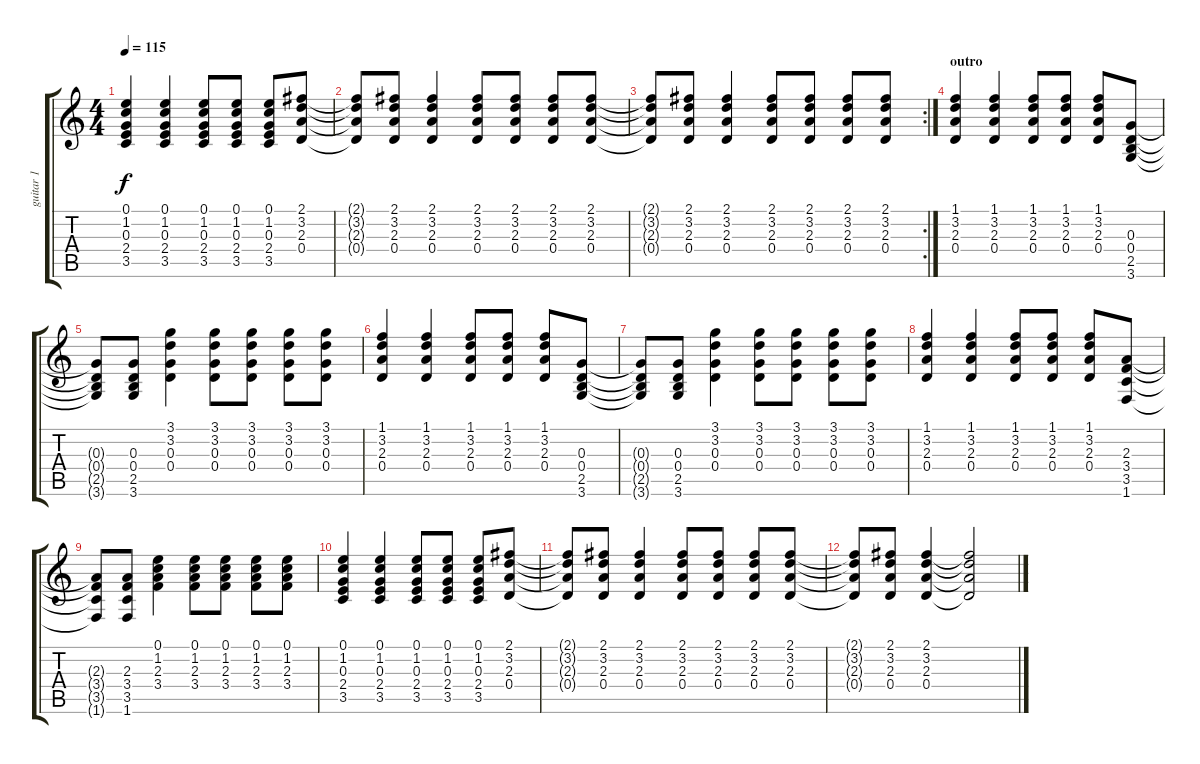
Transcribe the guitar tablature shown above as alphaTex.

\track ("guitar 1" "guitar 1") {instrument acousticguitarnylon}
\staff {score tabs}
\tuning (E4 B3 G3 D3 A2 E2) {hide}
\ts (4 4)
\tempo 115
\clef g2
\ks c
(0.1 1.2 0.3 2.4 3.5).4{dy f} (0.1 1.2 0.3 2.4 3.5).4 (0.1 1.2 0.3 2.4 3.5).8 (0.1 1.2 0.3 2.4 3.5).8 (0.1 1.2 0.3 2.4 3.5).8 (2.1 3.2 2.3 0.4).8 |
(2.1{t} 3.2{t} 2.3{t} 0.4{t}).8 (2.1 3.2 2.3 0.4).8 (2.1 3.2 2.3 0.4).4 (2.1 3.2 2.3 0.4).8 (2.1 3.2 2.3 0.4).8 (2.1 3.2 2.3 0.4).8 (2.1 3.2 2.3 0.4).8 |
\rc 2
(2.1{t} 3.2{t} 2.3{t} 0.4{t}).8 (2.1 3.2 2.3 0.4).8 (2.1 3.2 2.3 0.4).4 (2.1 3.2 2.3 0.4).8 (2.1 3.2 2.3 0.4).8 (2.1 3.2 2.3 0.4).8 (2.1 3.2 2.3 0.4).8 |
\section ("" "outro")
(1.1 3.2 2.3 0.4).4 (1.1 3.2 2.3 0.4).4 (1.1 3.2 2.3 0.4).8 (1.1 3.2 2.3 0.4).8 (1.1 3.2 2.3 0.4).8 (0.3 0.4 2.5 3.6).8 |
(0.3{t} 0.4{t} 2.5{t} 3.6{t}).8 (0.3 0.4 2.5 3.6).8 (3.1 3.2 0.3 0.4).4 (3.1 3.2 0.3 0.4).8 (3.1 3.2 0.3 0.4).8 (3.1 3.2 0.3 0.4).8 (3.1 3.2 0.3 0.4).8 |
(1.1 3.2 2.3 0.4).4 (1.1 3.2 2.3 0.4).4 (1.1 3.2 2.3 0.4).8 (1.1 3.2 2.3 0.4).8 (1.1 3.2 2.3 0.4).8 (0.3 0.4 2.5 3.6).8 |
(0.3{t} 0.4{t} 2.5{t} 3.6{t}).8 (0.3 0.4 2.5 3.6).8 (3.1 3.2 0.3 0.4).4 (3.1 3.2 0.3 0.4).8 (3.1 3.2 0.3 0.4).8 (3.1 3.2 0.3 0.4).8 (3.1 3.2 0.3 0.4).8 |
(1.1 3.2 2.3 0.4).4 (1.1 3.2 2.3 0.4).4 (1.1 3.2 2.3 0.4).8 (1.1 3.2 2.3 0.4).8 (1.1 3.2 2.3 0.4).8 (2.3 3.4 3.5 1.6).8 |
(2.3{t} 3.4{t} 3.5{t} 1.6{t}).8 (2.3 3.4 3.5 1.6).8 (0.1 1.2 2.3 3.4).4 (0.1 1.2 2.3 3.4).8 (0.1 1.2 2.3 3.4).8 (0.1 1.2 2.3 3.4).8 (0.1 1.2 2.3 3.4).8 |
(0.1 1.2 0.3 2.4 3.5).4 (0.1 1.2 0.3 2.4 3.5).4 (0.1 1.2 0.3 2.4 3.5).8 (0.1 1.2 0.3 2.4 3.5).8 (0.1 1.2 0.3 2.4 3.5).8 (2.1 3.2 2.3 0.4).8 |
(2.1{t} 3.2{t} 2.3{t} 0.4{t}).8 (2.1 3.2 2.3 0.4).8 (2.1 3.2 2.3 0.4).4 (2.1 3.2 2.3 0.4).8 (2.1 3.2 2.3 0.4).8 (2.1 3.2 2.3 0.4).8 (2.1 3.2 2.3 0.4).8 |
(2.1{t} 3.2{t} 2.3{t} 0.4{t}).8 (2.1 3.2 2.3 0.4).8 (2.1 3.2 2.3 0.4).4 (2.1{t} 3.2{t} 2.3{t} 0.4{t}).2
